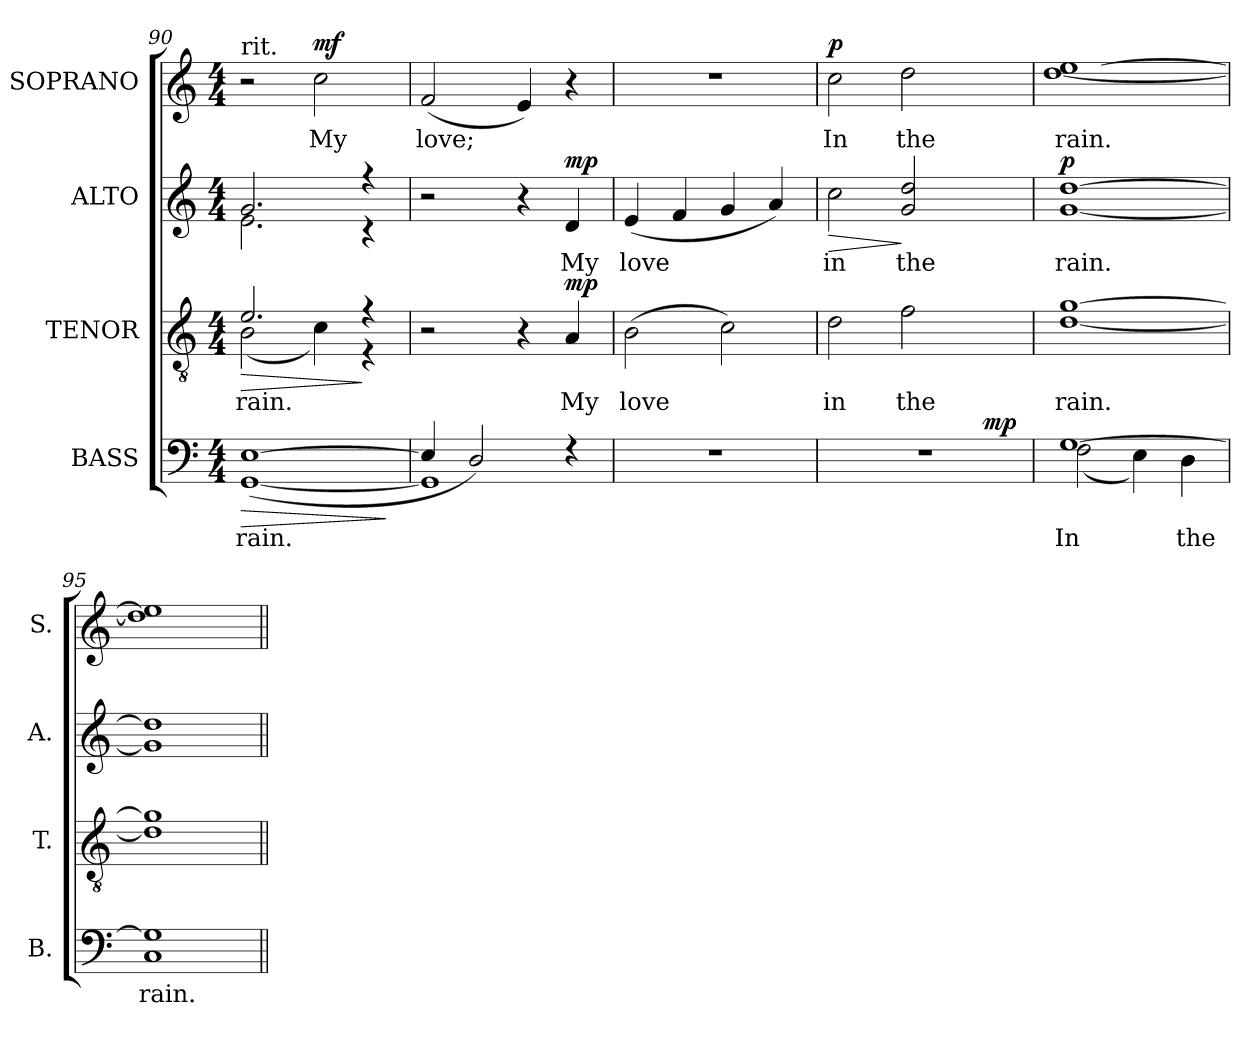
**kern	**text	**dynam	**kern	**text	**dynam	**kern	**text	**dynam	**kern	**text	**dynam
*part4	*part4	*part4	*part3	*part3	*part3	*part2	*part2	*part2	*part1	*part1	*part1
*staff4	*staff4	*staff4	*staff3	*staff3	*staff3	*staff2	*staff2	*staff2	*staff1	*staff1	*staff1
*I"BASS	*	*	*I"TENOR	*	*	*I"ALTO	*	*	*I"SOPRANO	*	*
*I'B.	*	*	*I'T.	*	*	*I'A.	*	*	*I'S.	*	*
*clefF4	*	*	*clefGv2	*	*	*clefG2	*	*	*clefG2	*	*
*	*	*	*ITrd7c12	*	*	*	*	*	*	*	*
*k[]	*	*	*k[]	*	*	*k[]	*	*	*k[]	*	*
*a:	*	*	*a:	*	*	*a:	*	*	*a:	*	*
*M4/4	*	*	*M4/4	*	*	*M4/4	*	*	*M4/4	*	*
=90	=90	=90	=90	=90	=90	=90	=90	=90	=90	=90	=90
!	!LO:LY:b:color=#000000	!LO:HP:b	!	!	!	!	!	!	!	!	!
*	*	*	*^	*	*	*	*	*	*	*	*
!	!	!	!	!	!	!	!	!	!	!LO:TX:t=rit.	!	!
!	!	!	!	!	!LO:LY:b:color=#000000	!LO:HP:b	!	!	!	!	!	!
*	*	*	*	*	*	*	*^	*	*	*	*	*
([1GGi [1Ei	rain.	>	2.Ei/	(2BBi\	rain.	>	2.gi/	2.ei\	.	.	2r	.	.
!	!	!	!	!	!	!	!	!	!	!	!	!LO:LY:b:color=#000000	!
.	.	.	.	4Ci\)	.	.	.	.	.	.	2cci\	My	mf
.	.	.	4r	4r	.	]	4r	4r	.	.	.	.	.
*	*	*	*v	*v	*	*	*	*	*	*	*	*	*
*	*	*	*	*	*	*v	*v	*	*	*	*	*
.	.	]	.	.	.	.	.	.	.	.	.
=91	=91	=91	=91	=91	=91	=91	=91	=91	=91	=91	=91
*^	*	*	*	*	*	*	*	*	*	*	*
!	!	!	!	!	!	!	!	!	!	!	!LO:LY:b:color=#000000	!
4Ei/]	1GGi]	.	.	2r	.	.	2r	.	.	(2fi/	love;	.
2Di/)	.	.	.	.	.	.	.	.	.	.	.	.
.	.	.	.	4r	.	.	4r	.	.	4ei/)	.	.
!	!	!	!	!	!LO:LY:b:color=#000000	!	!	!	!	!	!	!
!	!	!	!	!	!	!	!	!LO:LY:b:color=#000000	!	!	!	!
4r	.	.	.	4AAi/	My	mp	4di/	My	mp	4r	.	.
*v	*v	*	*	*	*	*	*	*	*	*	*	*
!!LO:LB:g=z
=92	=92	=92	=92	=92	=92	=92	=92	=92	=92	=92	=92
!	!	!	!	!LO:LY:b:color=#000000	!	!	!	!	!	!	!
!	!	!	!	!	!	!	!LO:LY:b:color=#000000	!	!	!	!
*	*	*	*	*	*	*	*	*	*^	*	*
1r	.	.	(2BBi\	love	.	(4ei/	love	.	1r	2.ryy	.	.
.	.	.	.	.	.	4fi/	.	.	.	.	.	.
.	.	.	2Ci\)	.	.	4gi/	.	.	.	.	.	.
*	*	*	*	*	*	*	*	*	*MM80	*	*	*
.	.	.	.	.	.	4ai/)	.	.	.	4ryy	.	.
*	*	*	*	*	*	*	*	*	*v	*v	*	*
=93	=93	=93	=93	=93	=93	=93	=93	=93	=93	=93	=93
*	*	*	*	*	*	*	*	*	*^	*	*
!	!	!	!	!LO:LY:b:color=#000000	!	!	!	!	!	!	!	!
*	*	*	*	*	*	*	*	*	*v	*v	*	*
*	*	*	*	*	*	*	*	*	*^	*	*
!	!	!	!	!	!	!	!LO:LY:b:color=#000000	!LO:HP:b	!	!	!	!
*	*	*	*	*	*	*	*	*	*v	*v	*	*
*	*	*	*	*	*	*	*	*	*^	*	*
!	!	!	!	!	!	!	!	!	!	!	!LO:LY:b:color=#000000	!
*^	*	*	*	*	*	*	*	*	*v	*v	*	*
1r	2ryy	.	.	2Di\	in	.	2cci\	in	>	2cci\	In	p
!	!	!	!	!	!LO:LY:b:color=#000000	!	!	!	!	!	!	!
!	!	!	!	!	!	!	!	!LO:LY:b:color=#000000	!	!	!	!
!	!	!	!	!	!	!	!	!	!	!	!LO:LY:b:color=#000000	!
.	8ryy	.	.	2Fi\	the	.	2gi/ 2ddi	the	]	2ddi\	the	.
.	16ryy	.	.	.	.	.	.	.	.	.	.	.
.	32ryy	.	.	.	.	.	.	.	.	.	.	.
.	64ryy	.	.	.	.	.	.	.	.	.	.	.
.	128...ryy	.	.	.	.	.	.	.	.	.	.	.
.	4ryy	.	mp	.	.	.	.	.	.	.	.	.
.	1024ryy	.	.	.	.	.	.	.	.	.	.	.
=94	=94	=94	=94	=94	=94	=94	=94	=94	=94	=94	=94	=94
!	!	!LO:LY:a:color=#000000	!	!	!	!	!	!	!	!	!	!
!	!	!LO:LY:b:color=#000000	!	!	!	!	!	!	!	!	!	!
!	!	!	!	!	!LO:LY:b:color=#000000	!	!	!	!	!	!	!
!	!	!	!	!	!	!	!	!LO:LY:b:color=#000000	!	!	!	!
!	!	!	!	!	!	!	!	!	!	!	!LO:LY:b:color=#000000	!
[1Gi	(2Fi\	In	.	[1Di [1Gi	rain.	.	[1gi [1ddi	rain.	p	[1ddi [1eei	rain.	.
.	4Ei\)	.	.	.	.	.	.	.	.	.	.	.
!	!	!LO:LY:b:color=#000000	!	!	!	!	!	!	!	!	!	!
.	4Di\	the	.	.	.	.	.	.	.	.	.	.
*v	*v	*	*	*	*	*	*	*	*	*	*	*
=95	=95	=95	=95	=95	=95	=95	=95	=95	=95	=95	=95
*^	*	*	*	*	*	*	*	*	*	*	*
!	!	!LO:LY:b:color=#000000	!	!	!	!	!	!	!	!	!	!
*v	*v	*	*	*	*	*	*	*	*	*	*	*
1Ci 1Gi]	rain.	.	1Di] 1Gi]	.	.	1gi] 1ddi]	.	.	1ddi] 1eei]	.	.
=||	=||	=||	=||	=||	=||	=||	=||	=||	=||	=||	=||
*-	*-	*-	*-	*-	*-	*-	*-	*-	*-	*-	*-
